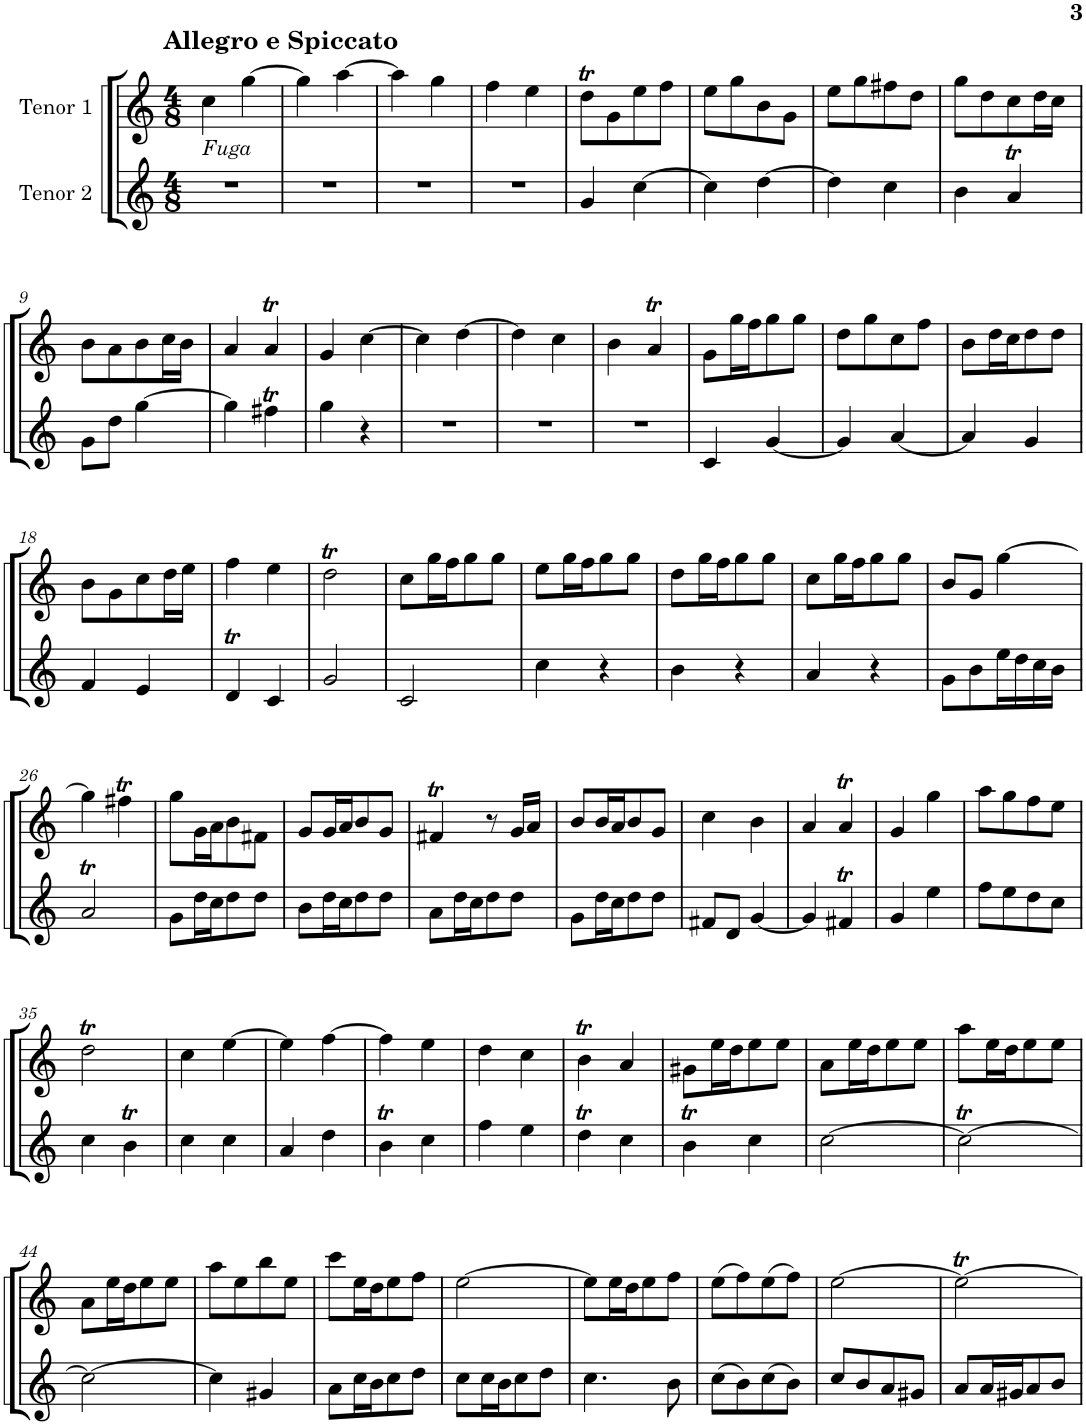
**kern	**kern
*part2	*part1
*staff2	*staff1
*I"Tenor 2	*I"Tenor 1
!!LO:PB:g=z
*clefG2	*clefG2
*k[]	*k[]
*M4/8	*M4/8
=1	=1
!	!LO:TX:a:B:t=Allegro e Spiccato
!	!LO:TX:b:i:t=Fuga
2r	4cc\
.	[4gg\
=2	=2
2r	4gg\]
.	[4aa\
=3	=3
2r	4aa\]
.	4gg\
=4	=4
2r	4ff\
.	4ee\
=5	=5
4g/	8ddT\L
.	8g\
[4cc\	8ee\
.	8ff\J
=6	=6
4cc\]	8ee\L
.	8gg\
[4dd\	8b\
.	8g\J
=7	=7
4dd\]	8ee\L
.	8gg\
4cc\	8ff#X\
.	8dd\J
=8	=8
4b\	8gg\L
.	8dd\
4aT/	8cc\
.	16dd\L
.	16cc\JJ
!!LO:LB:g=z
=9	=9
8g\L	8b\L
8dd\J	8a\
[4gg\	8b\
.	16cc\L
.	16b\JJ
=10	=10
4gg\]	4a/
4ff#Xt\	4aT/
=11	=11
4gg\	4g/
4r	[4cc\
=12	=12
2r	4cc\]
.	[4dd\
=13	=13
2r	4dd\]
.	4cc\
=14	=14
2r	4b\
.	4aT/
=15	=15
4c/	8g\L
.	16gg\L
.	16ff\J
[4g/	8gg\
.	8gg\J
=16	=16
4g/]	8dd\L
.	8gg\
[4a/	8cc\
.	8ff\J
=17	=17
4a/]	8b\L
.	16dd\L
.	16cc\J
4g/	8dd\
.	8dd\J
!!LO:LB:g=z
=18	=18
4f/	8b\L
.	8g\
4e/	8cc\
.	16dd\L
.	16ee\JJ
=19	=19
4dT/	4ff\
4c/	4ee\
=20	=20
2g/	2ddT\
=21	=21
2c/	8cc\L
.	16gg\L
.	16ff\J
.	8gg\
.	8gg\J
=22	=22
4cc\	8ee\L
.	16gg\L
.	16ff\J
4r	8gg\
.	8gg\J
=23	=23
4b\	8dd\L
.	16gg\L
.	16ff\J
4r	8gg\
.	8gg\J
=24	=24
4a/	8cc\L
.	16gg\L
.	16ff\J
4r	8gg\
.	8gg\J
=25	=25
8g\L	8b/L
8b\	8g/J
16ee\L	[4gg\
16dd\	.
16cc\	.
16b\JJ	.
!!LO:LB:g=z
=26	=26
2aT/	4gg\]
.	4ff#Xt\
=27	=27
8g\L	8gg\L
16dd\L	16g\L
16cc\J	16a\J
8dd\	8b\
8dd\J	8f#X\J
=28	=28
8b\L	8g/L
16dd\L	16g/L
16cc\J	16a/J
8dd\	8b/
8dd\J	8g/J
=29	=29
8a\L	4f#Xt/
16dd\L	.
16cc\J	.
8dd\	8r
8dd\J	16g/LL
.	16a/JJ
=30	=30
8g\L	8b/L
16dd\L	16b/L
16cc\J	16a/J
8dd\	8b/
8dd\J	8g/J
=31	=31
8f#X/L	4cc\
8d/J	.
[4g/	4b\
=32	=32
4g/]	4a/
4f#Xt/	4aT/
=33	=33
4g/	4g/
4ee\	4gg\
=34	=34
8ff\L	8aa\L
8ee\	8gg\
8dd\	8ff\
8cc\J	8ee\J
!!LO:LB:g=z
=35	=35
4cc\	2ddT\
4bt\	.
=36	=36
4cc\	4cc\
4cc\	[4ee\
=37	=37
4a/	4ee\]
4dd\	[4ff\
=38	=38
4bt\	4ff\]
4cc\	4ee\
=39	=39
4ff\	4dd\
4ee\	4cc\
=40	=40
4ddT\	4bt\
4cc\	4a/
=41	=41
4bt\	8g#X\L
.	16ee\L
.	16dd\J
4cc\	8ee\
.	8ee\J
=42	=42
[2cc\	8a\L
.	16ee\L
.	16dd\J
.	8ee\
.	8ee\J
=43	=43
2ccT\_	8aa\L
.	16ee\L
.	16dd\J
.	8ee\
.	8ee\J
!!LO:LB:g=z
=44	=44
2cc\_	8a\L
.	16ee\L
.	16dd\J
.	8ee\
.	8ee\J
=45	=45
4cc\]	8aa\L
.	8ee\
4g#X/	8bb\
.	8ee\J
=46	=46
8a\L	8ccc\L
16cc\L	16ee\L
16b\J	16dd\J
8cc\	8ee\
8dd\J	8ff\J
=47	=47
8cc\L	[2ee\
16cc\L	.
16b\J	.
8cc\	.
8dd\J	.
=48	=48
4.cc\	8ee\L]
.	16ee\L
.	16dd\J
.	8ee\
8b\	8ff\J
=49	=49
(8cc\L	(8ee\L
8b\)	8ff\)
(8cc\	(8ee\
8b\J)	8ff\J)
=50	=50
8cc/L	[2ee\
8b/	.
8a/	.
8g#X/J	.
=51	=51
8a/L	2eet\_
16a/L	.
16g#X/J	.
8a/	.
8b/J	.
=	=
*-	*-
